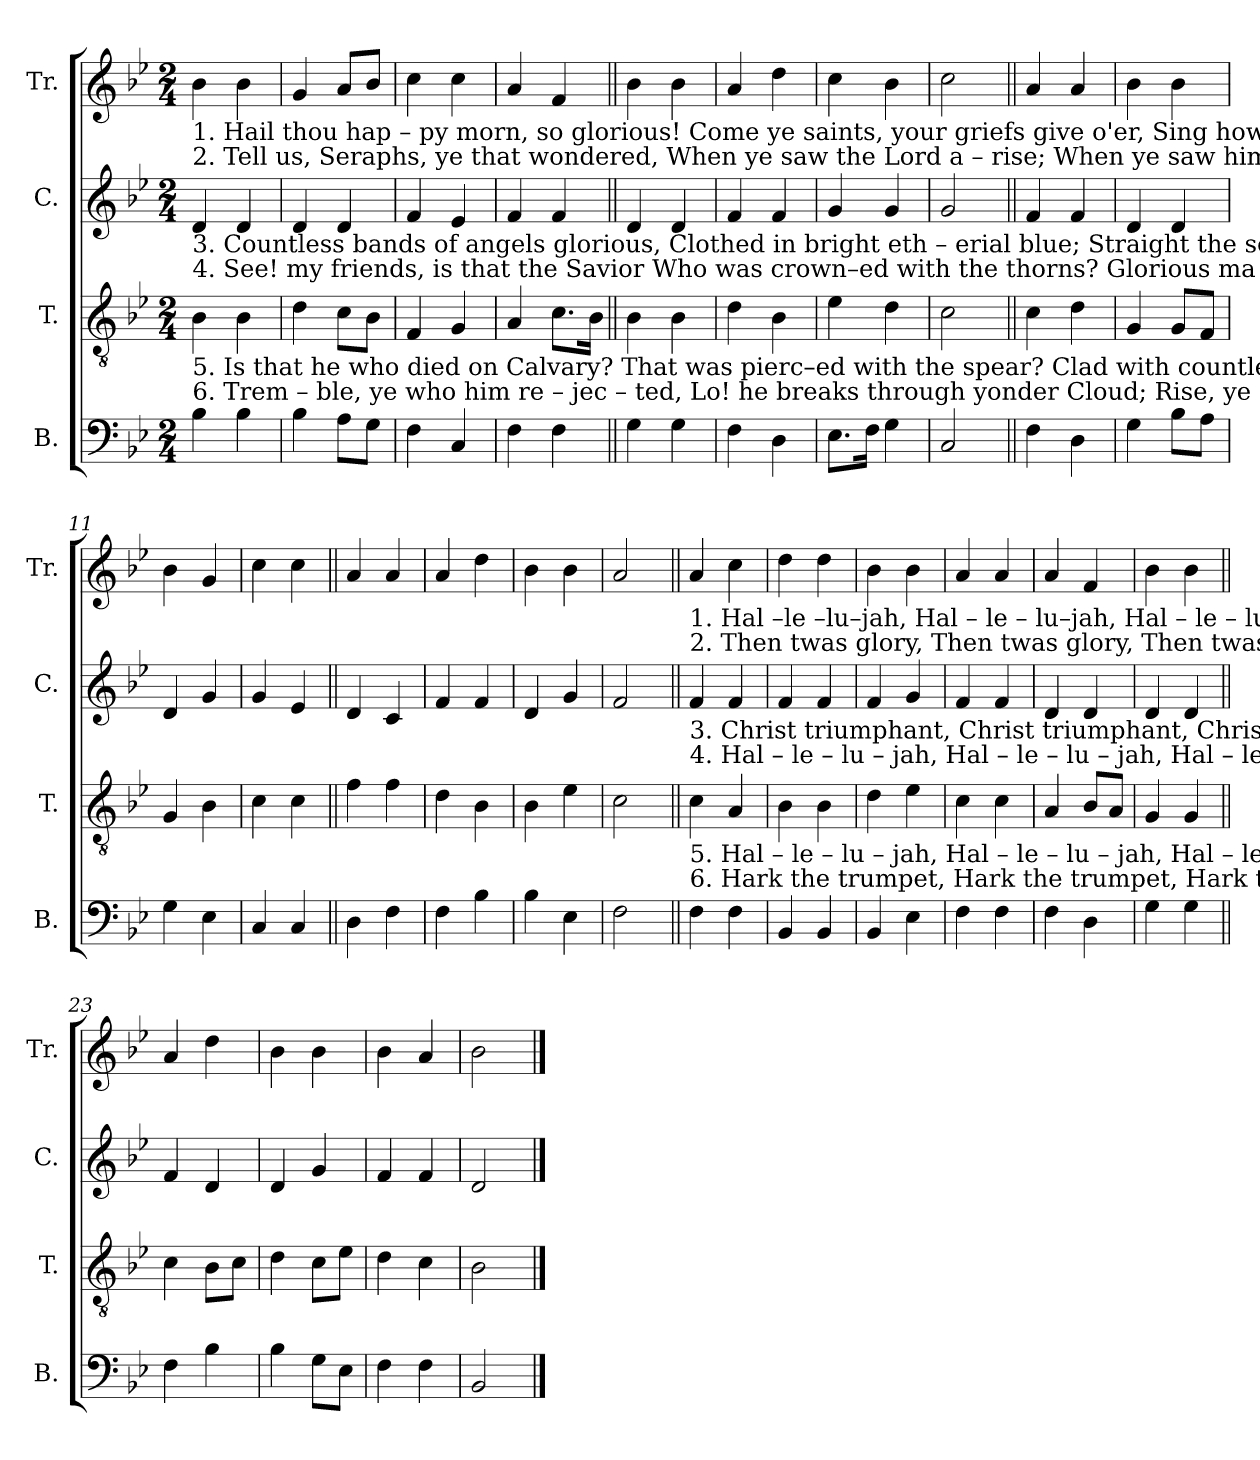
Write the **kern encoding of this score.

**kern	**kern	**kern	**kern
*part4	*part3	*part2	*part1
*staff4	*staff3	*staff2	*staff1
*I"B.	*I"T.	*I"C.	*I"Tr.
*I'B.	*I'T.	*I'C.	*I'Tr.
*clefF4	*clefGv2	*clefG2	*clefG2
*k[b-e-]	*k[b-e-]	*k[b-e-]	*k[b-e-]
*M2/4	*M2/4	*M2/4	*M2/4
*MM100	*MM100	*MM100	*MM100
=1	=1	=1	=1
!	!	!	!LO:TX:b:t=1. Hail   thou    hap  –  py   morn, so  glorious!        Come ye saints, your griefs give o'er,    Sing how Je –  sus   rose   vic–to–rious,      By    his    own   almighty   power&colon;
!	!	!	!LO:TX:b:t=2. Tell    us,       Seraphs,   ye   that   wondered,        When  ye  saw  the  Lord    a  –  rise;    When  ye  saw  him   ascend   yonder,      What were then your heav'nly joys?
!	!	!LO:TX:b:t=3. Countless    bands    of      angels    glorious,        Clothed  in  bright  eth  –  erial   blue;   Straight the sound of Christ victorious,    From  their   silver    trumpets  flew&colon;	!
!	!	!LO:TX:b:t=4. See!   my     friends,  is     that  the    Savior          Who was crown–ed with the thorns?    Glorious  ma – jes  –  ty  and   po – wer,    Now   his     sacred   head  a – dorns&colon;	!
!	!LO:TX:b:t=5. Is      that      he   who      died  on    Calvary?      That  was pierc–ed  with    the  spear?  Clad with  countless   suns  of   glo – ry;     See   he      rises  through  the  air&colon;	!	!
!	!LO:TX:b:t=6. Trem – ble,   ye   who      him  re – jec – ted,       Lo! he breaks through yonder Cloud;   Rise,  ye  saints, and  shout  triumphant     Vic – to – ry  through  Jesus'  blood.	!	!
4B-!\	4B-!\	4d!/	4b-!\
4B-!\	4B-!\	4d!/	4b-!\
=2	=2	=2	=2
4B-!\	4d!\	4d!/	4g!/
8A!\L	8c!\L	4d!/	8a!/L
8G!\J	8B-!\J	.	8b-!/J
=3	=3	=3	=3
4F!\	4F!/	4f!/	4cc!\
4C!/	4G!/	4e-!/	4cc!\
=4	=4	=4	=4
4F!\	4A!/	4f!/	4a!/
4F!\	8.c!\L	4f!/	4f!/
.	16B-!\Jk	.	.
=5||	=5||	=5||	=5||
4G!\	4B-!\	4d!/	4b-!\
4G!\	4B-!\	4d!/	4b-!\
=6	=6	=6	=6
4F!\	4d!\	4f!/	4a!/
4D!\	4B-!\	4f!/	4dd!\
=7	=7	=7	=7
8.E-!\L	4e-!\	4g!/	4cc!\
16F!\Jk	.	.	.
4G!\	4d!\	4g!/	4b-!\
=8	=8	=8	=8
2C!/	2c!\	2g!/	2cc!\
=9||	=9||	=9||	=9||
4F!\	4c!\	4f!/	4a!/
4D!\	4d!\	4f!/	4a!/
=10	=10	=10	=10
4G!\	4G!/	4d!/	4b-!\
8B-!\L	8G!/L	4d!/	4b-!\
8A!\J	8F!/J	.	.
=11	=11	=11	=11
4G!\	4G!/	4d!/	4b-!\
4E-!\	4B-!\	4g!/	4g!/
=12	=12	=12	=12
4C!/	4c!\	4g!/	4cc!\
4C!/	4c!\	4e-!/	4cc!\
=13||	=13||	=13||	=13||
4D!\	4f!\	4d!/	4a!/
4F!\	4f!\	4c!/	4a!/
=14	=14	=14	=14
4F!\	4d!\	4f!/	4a!/
4B-!\	4B-!\	4f!/	4dd!\
=15	=15	=15	=15
4B-!\	4B-!\	4d!/	4b-!\
4E-!\	4e-!\	4g!/	4b-!\
=16	=16	=16	=16
2F!\	2c!\	2f!/	2a!/
!!LO:LB:g=z
=17||	=17||	=17||	=17||
!	!	!	!LO:TX:b:t=1. Hal –le –lu–jah,   Hal – le – lu–jah,  Hal – le  –  lu – jah      To   the       glorious      Son  of  God.
!	!	!	!LO:TX:b:t=2. Then twas glory, Then twas glory,   Then  twas   glory,      To   the     conquering  King of Kings.
!	!	!LO:TX:b:t=3. Christ triumphant, Christ triumphant, Christ triumphant,  Ri – ses       conqueror    o'er  the  tomb.	!
!	!	!LO:TX:b:t=4.  Hal – le – lu – jah, Hal – le – lu – jah, Hal – le – lu – jah,  That  dear    head  no  more  shall  bleed.	!
!	!LO:TX:b:t=5. Hal – le – lu – jah, Hal – le – lu – jah, Hal – le – lu – jah,    Zi  – on's    mourners   now  re – joice.	!	!
!	!LO:TX:b:t=6. Hark the trumpet, Hark the trumpet, Hark the trumpet    Sounds  the  re – sur – rec – tion  morn.	!	!
4F!\	4c!\	4f!/	4a!/
4F!\	4A!/	4f!/	4cc!\
=18	=18	=18	=18
4BB-!/	4B-!\	4f!/	4dd!\
4BB-!/	4B-!\	4f!/	4dd!\
=19	=19	=19	=19
4BB-!/	4d!\	4f!/	4b-!\
4E-!\	4e-!\	4g!/	4b-!\
=20	=20	=20	=20
4F!\	4c!\	4f!/	4a!/
4F!\	4c!\	4f!/	4a!/
=21	=21	=21	=21
4F!\	4A!/	4d!/	4a!/
4D!\	8B-!/L	4d!/	4f!/
.	8A!/J	.	.
=22	=22	=22	=22
4G!\	4G!/	4d!/	4b-!\
4G!\	4G!/	4d!/	4b-!\
=23||	=23||	=23||	=23||
4F!\	4c!\	4f!/	4a!/
4B-!\	8B-!\L	4d!/	4dd!\
.	8c!\J	.	.
=24	=24	=24	=24
4B-!\	4d!\	4d!/	4b-!\
8G!\L	8c!\L	4g!/	4b-!\
8E-!\J	8e-!\J	.	.
=25	=25	=25	=25
4F!\	4d!\	4f!/	4b-!\
4F!\	4c!\	4f!/	4a!/
=26	=26	=26	=26
2BB-!/	2B-!\	2d!/	2b-!\
==	==	==	==
*-	*-	*-	*-
